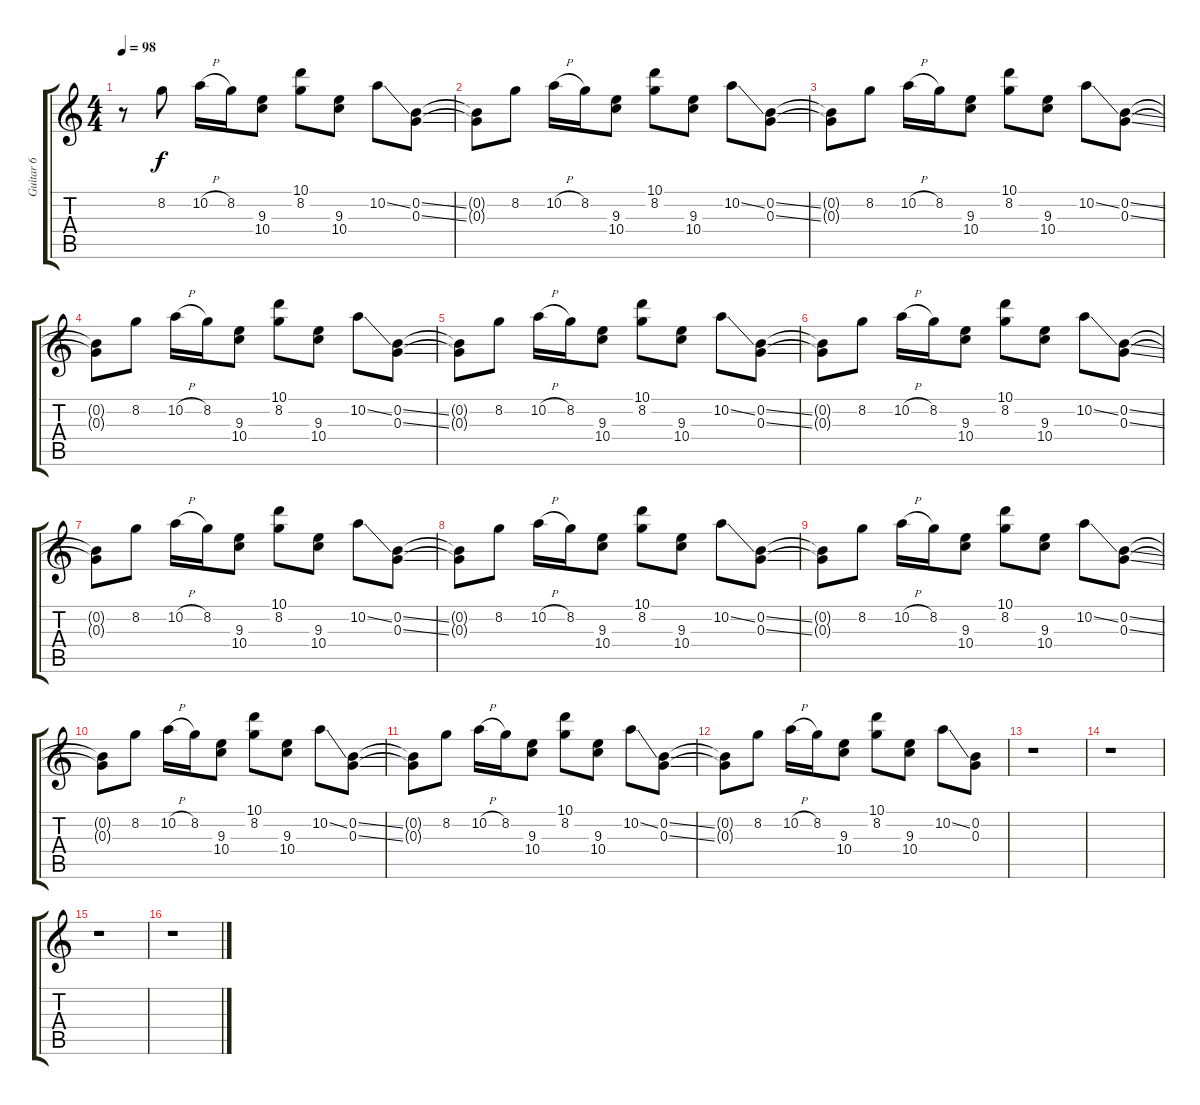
\track ("Guitar 6" "Guitar 6") {instrument electricguitarclean}
\staff {score tabs}
\tuning (E4 B3 G3 D3 A2 E2) {hide}
\ts (4 4)
\tempo 98
\clef g2
\ks c
r.8{dy f} 8.2.8 10.2{h}.16 8.2.16 (9.3 10.4).8 (10.1 8.2).8 (9.3 10.4).8 10.2{ss}.8 (0.2{ss} 0.3{ss}).8 |
(0.2{t} 0.3{t}).8 8.2.8 10.2{h}.16 8.2.16 (9.3 10.4).8 (10.1 8.2).8 (9.3 10.4).8 10.2{ss}.8 (0.2{ss} 0.3{ss}).8 |
(0.2{t} 0.3{t}).8 8.2.8 10.2{h}.16 8.2.16 (9.3 10.4).8 (10.1 8.2).8 (9.3 10.4).8 10.2{ss}.8 (0.2{ss} 0.3{ss}).8 |
(0.2{t} 0.3{t}).8 8.2.8 10.2{h}.16 8.2.16 (9.3 10.4).8 (10.1 8.2).8 (9.3 10.4).8 10.2{ss}.8 (0.2{ss} 0.3{ss}).8 |
(0.2{t} 0.3{t}).8 8.2.8 10.2{h}.16 8.2.16 (9.3 10.4).8 (10.1 8.2).8 (9.3 10.4).8 10.2{ss}.8 (0.2{ss} 0.3{ss}).8 |
(0.2{t} 0.3{t}).8 8.2.8 10.2{h}.16 8.2.16 (9.3 10.4).8 (10.1 8.2).8 (9.3 10.4).8 10.2{ss}.8 (0.2{ss} 0.3{ss}).8 |
(0.2{t} 0.3{t}).8 8.2.8 10.2{h}.16 8.2.16 (9.3 10.4).8 (10.1 8.2).8 (9.3 10.4).8 10.2{ss}.8 (0.2{ss} 0.3{ss}).8 |
(0.2{t} 0.3{t}).8 8.2.8 10.2{h}.16 8.2.16 (9.3 10.4).8 (10.1 8.2).8 (9.3 10.4).8 10.2{ss}.8 (0.2{ss} 0.3{ss}).8 |
(0.2{t} 0.3{t}).8 8.2.8 10.2{h}.16 8.2.16 (9.3 10.4).8 (10.1 8.2).8 (9.3 10.4).8 10.2{ss}.8 (0.2{ss} 0.3{ss}).8 |
(0.2{t} 0.3{t}).8 8.2.8 10.2{h}.16 8.2.16 (9.3 10.4).8 (10.1 8.2).8 (9.3 10.4).8 10.2{ss}.8 (0.2{ss} 0.3{ss}).8 |
(0.2{t} 0.3{t}).8 8.2.8 10.2{h}.16 8.2.16 (9.3 10.4).8 (10.1 8.2).8 (9.3 10.4).8 10.2{ss}.8 (0.2{ss} 0.3{ss}).8 |
(0.2{t} 0.3{t}).8 8.2.8 10.2{h}.16 8.2.16 (9.3 10.4).8 (10.1 8.2).8 (9.3 10.4).8 10.2{ss}.8 (0.2 0.3).8 |
r.1 |
r.1 |
r.1 |
r.1
